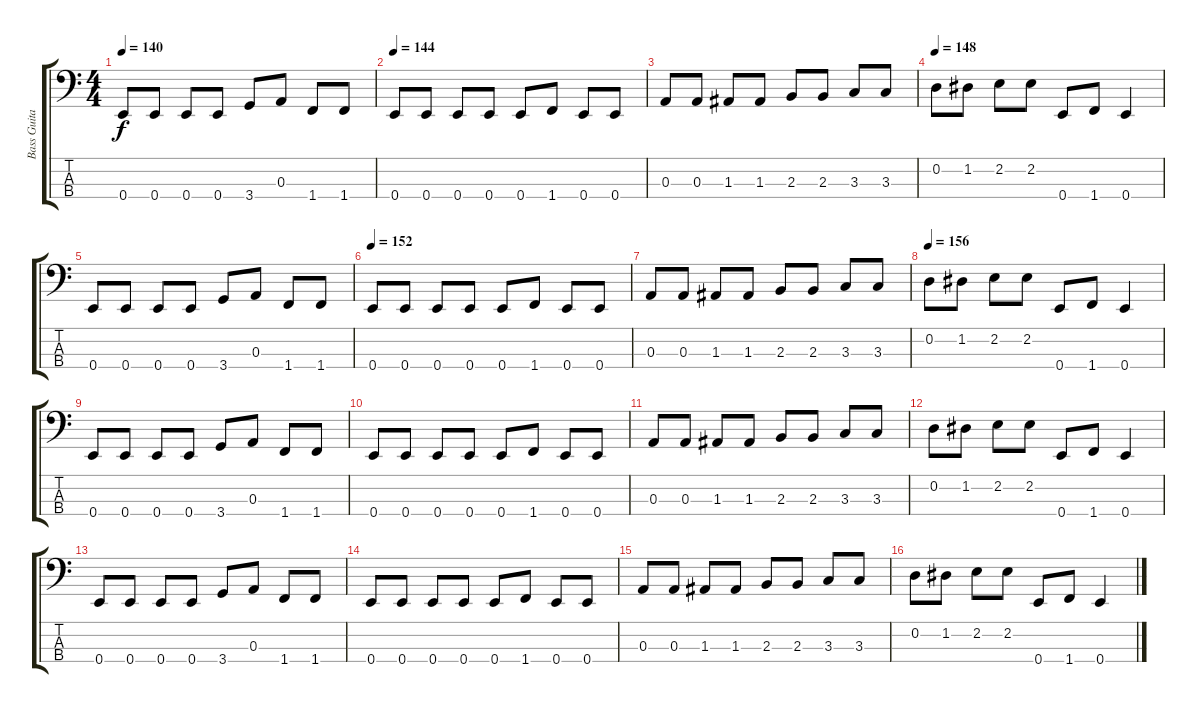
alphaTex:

\track ("Bass Guitar" "Bass Guita") {instrument electricbasspick}
\staff {score tabs}
\tuning (G2 D2 A1 E1) {hide}
\ts (4 4)
\tempo 140
\clef f4
\ks c
0.4.8{dy f} 0.4.8 0.4.8 0.4.8 3.4.8 0.3.8 1.4.8 1.4.8 |
\tempo 144
0.4.8 0.4.8 0.4.8 0.4.8 0.4.8 1.4.8 0.4.8 0.4.8 |
0.3.8 0.3.8 1.3.8 1.3.8 2.3.8 2.3.8 3.3.8 3.3.8 |
\tempo 148
0.2.8 1.2.8 2.2.8 2.2.8 0.4.8 1.4.8 0.4.4 |
0.4.8 0.4.8 0.4.8 0.4.8 3.4.8 0.3.8 1.4.8 1.4.8 |
\tempo 152
0.4.8 0.4.8 0.4.8 0.4.8 0.4.8 1.4.8 0.4.8 0.4.8 |
0.3.8 0.3.8 1.3.8 1.3.8 2.3.8 2.3.8 3.3.8 3.3.8 |
\tempo 156
0.2.8 1.2.8 2.2.8 2.2.8 0.4.8 1.4.8 0.4.4 |
0.4.8 0.4.8 0.4.8 0.4.8 3.4.8 0.3.8 1.4.8 1.4.8 |
0.4.8 0.4.8 0.4.8 0.4.8 0.4.8 1.4.8 0.4.8 0.4.8 |
0.3.8 0.3.8 1.3.8 1.3.8 2.3.8 2.3.8 3.3.8 3.3.8 |
0.2.8 1.2.8 2.2.8 2.2.8 0.4.8 1.4.8 0.4.4 |
0.4.8 0.4.8 0.4.8 0.4.8 3.4.8 0.3.8 1.4.8 1.4.8 |
0.4.8 0.4.8 0.4.8 0.4.8 0.4.8 1.4.8 0.4.8 0.4.8 |
0.3.8 0.3.8 1.3.8 1.3.8 2.3.8 2.3.8 3.3.8 3.3.8 |
0.2.8 1.2.8 2.2.8 2.2.8 0.4.8 1.4.8 0.4.4
